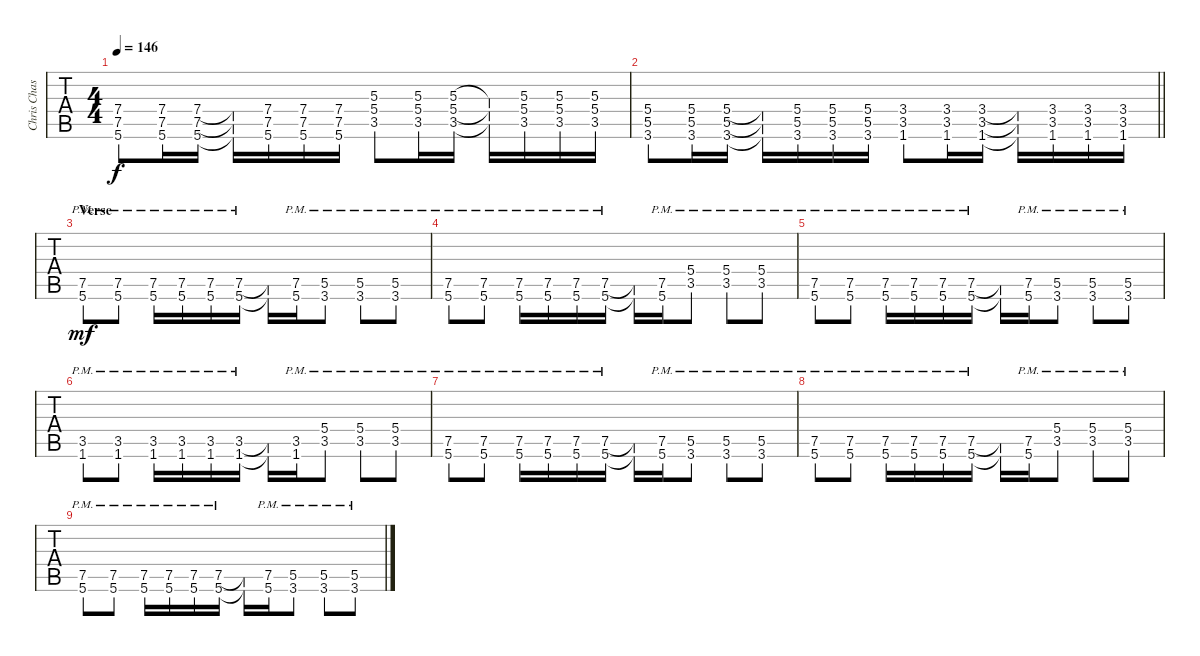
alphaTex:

\track ("Chris Chasse - Guitar One" "Chris Chas") {instrument distortionguitar}
\staff {tabs}
\tuning (Eb4 Bb3 Gb3 Db3 Ab2 Eb2) {hide}
\ts (4 4)
\tempo 146
\clef g2
\ks c
(7.4 7.5 5.6).8{dy f} (7.4 7.5 5.6).16 (7.4 7.5 5.6).16 (7.4{t} 7.5{t} 5.6{t}).16 (7.4 7.5 5.6).16 (7.4 7.5 5.6).16 (7.4 7.5 5.6).16 (5.3 5.4 3.5).8 (5.3 5.4 3.5).16 (5.3 5.4 3.5).16 (5.3{t} 5.4{t} 3.5{t}).16 (5.3 5.4 3.5).16 (5.3 5.4 3.5).16 (5.3 5.4 3.5).16 |
\barLineRight lightlight
(5.4 5.5 3.6).8 (5.4 5.5 3.6).16 (5.4 5.5 3.6).16 (5.4{t} 5.5{t} 3.6{t}).16 (5.4 5.5 3.6).16 (5.4 5.5 3.6).16 (5.4 5.5 3.6).16 (3.4 3.5 1.6).8 (3.4 3.5 1.6).16 (3.4 3.5 1.6).16 (3.4{t} 3.5{t} 1.6{t}).16 (3.4 3.5 1.6).16 (3.4 3.5 1.6).16 (3.4 3.5 1.6).16 |
\section ("" "Verse")
(7.5{pm} 5.6{pm}).8{dy mf} (7.5{pm} 5.6{pm}).8 (7.5{pm} 5.6{pm}).16 (7.5{pm} 5.6{pm}).16 (7.5{pm} 5.6{pm}).16 (7.5{pm} 5.6{pm}).16 (7.5{t} 5.6{t}).16 (7.5{pm} 5.6{pm}).16 (5.5{pm} 3.6{pm}).8 (5.5{pm} 3.6{pm}).8 (5.5{pm} 3.6{pm}).8 |
(7.5{pm} 5.6{pm}).8 (7.5{pm} 5.6{pm}).8 (7.5{pm} 5.6{pm}).16 (7.5{pm} 5.6{pm}).16 (7.5{pm} 5.6{pm}).16 (7.5{pm} 5.6{pm}).16 (7.5{t} 5.6{t}).16 (7.5{pm} 5.6{pm}).16 (5.4{pm} 3.5{pm}).8 (5.4{pm} 3.5{pm}).8 (5.4{pm} 3.5{pm}).8 |
(7.5{pm} 5.6{pm}).8 (7.5{pm} 5.6{pm}).8 (7.5{pm} 5.6{pm}).16 (7.5{pm} 5.6{pm}).16 (7.5{pm} 5.6{pm}).16 (7.5{pm} 5.6{pm}).16 (7.5{t} 5.6{t}).16 (7.5{pm} 5.6{pm}).16 (5.5{pm} 3.6{pm}).8 (5.5{pm} 3.6{pm}).8 (5.5{pm} 3.6{pm}).8 |
(3.5{pm} 1.6{pm}).8 (3.5{pm} 1.6{pm}).8 (3.5{pm} 1.6{pm}).16 (3.5{pm} 1.6{pm}).16 (3.5{pm} 1.6{pm}).16 (3.5{pm} 1.6{pm}).16 (3.5{t} 1.6{t}).16 (3.5{pm} 1.6{pm}).16 (5.4{pm} 3.5{pm}).8 (5.4{pm} 3.5{pm}).8 (5.4{pm} 3.5{pm}).8 |
(7.5{pm} 5.6{pm}).8 (7.5{pm} 5.6{pm}).8 (7.5{pm} 5.6{pm}).16 (7.5{pm} 5.6{pm}).16 (7.5{pm} 5.6{pm}).16 (7.5{pm} 5.6{pm}).16 (7.5{t} 5.6{t}).16 (7.5{pm} 5.6{pm}).16 (5.5{pm} 3.6{pm}).8 (5.5{pm} 3.6{pm}).8 (5.5{pm} 3.6{pm}).8 |
(7.5{pm} 5.6{pm}).8 (7.5{pm} 5.6{pm}).8 (7.5{pm} 5.6{pm}).16 (7.5{pm} 5.6{pm}).16 (7.5{pm} 5.6{pm}).16 (7.5{pm} 5.6{pm}).16 (7.5{t} 5.6{t}).16 (7.5{pm} 5.6{pm}).16 (5.4{pm} 3.5{pm}).8 (5.4{pm} 3.5{pm}).8 (5.4{pm} 3.5{pm}).8 |
(7.5{pm} 5.6{pm}).8 (7.5{pm} 5.6{pm}).8 (7.5{pm} 5.6{pm}).16 (7.5{pm} 5.6{pm}).16 (7.5{pm} 5.6{pm}).16 (7.5{pm} 5.6{pm}).16 (7.5{t} 5.6{t}).16 (7.5{pm} 5.6{pm}).16 (5.5{pm} 3.6{pm}).8 (5.5{pm} 3.6{pm}).8 (5.5{pm} 3.6{pm}).8
